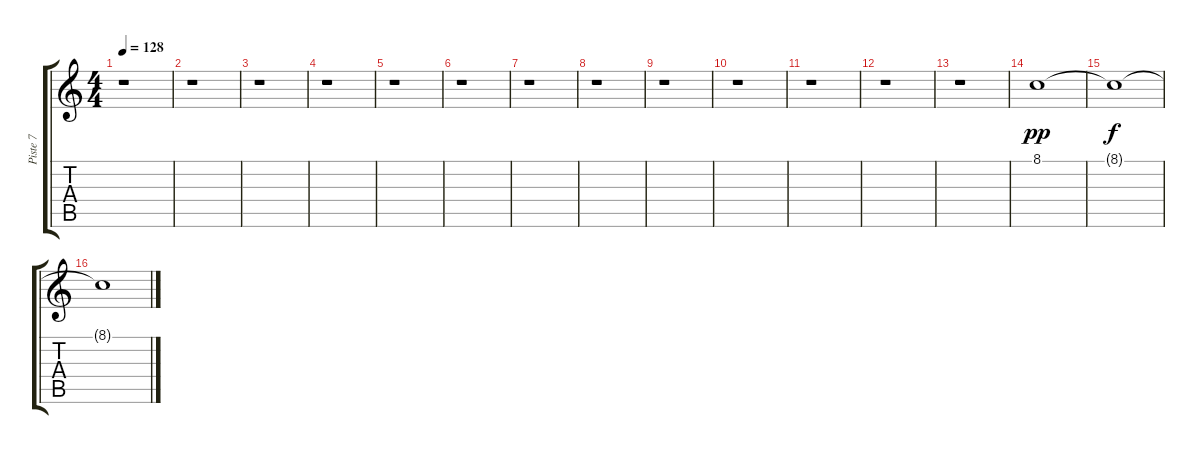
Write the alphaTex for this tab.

\track ("Piste 7" "Piste 7") {instrument fx7echoes}
\staff {score tabs}
\tuning (E4 B3 G3 D3 A2 E2) {hide}
\ts (4 4)
\tempo 128
\clef g2
\ks c
r.1{dy pp} |
r.1 |
r.1 |
r.1 |
r.1 |
r.1 |
r.1 |
r.1 |
r.1 |
r.1 |
r.1 |
r.1 |
r.1 |
8.1.1 |
8.1{t}.1{dy f} |
8.1{t}.1
